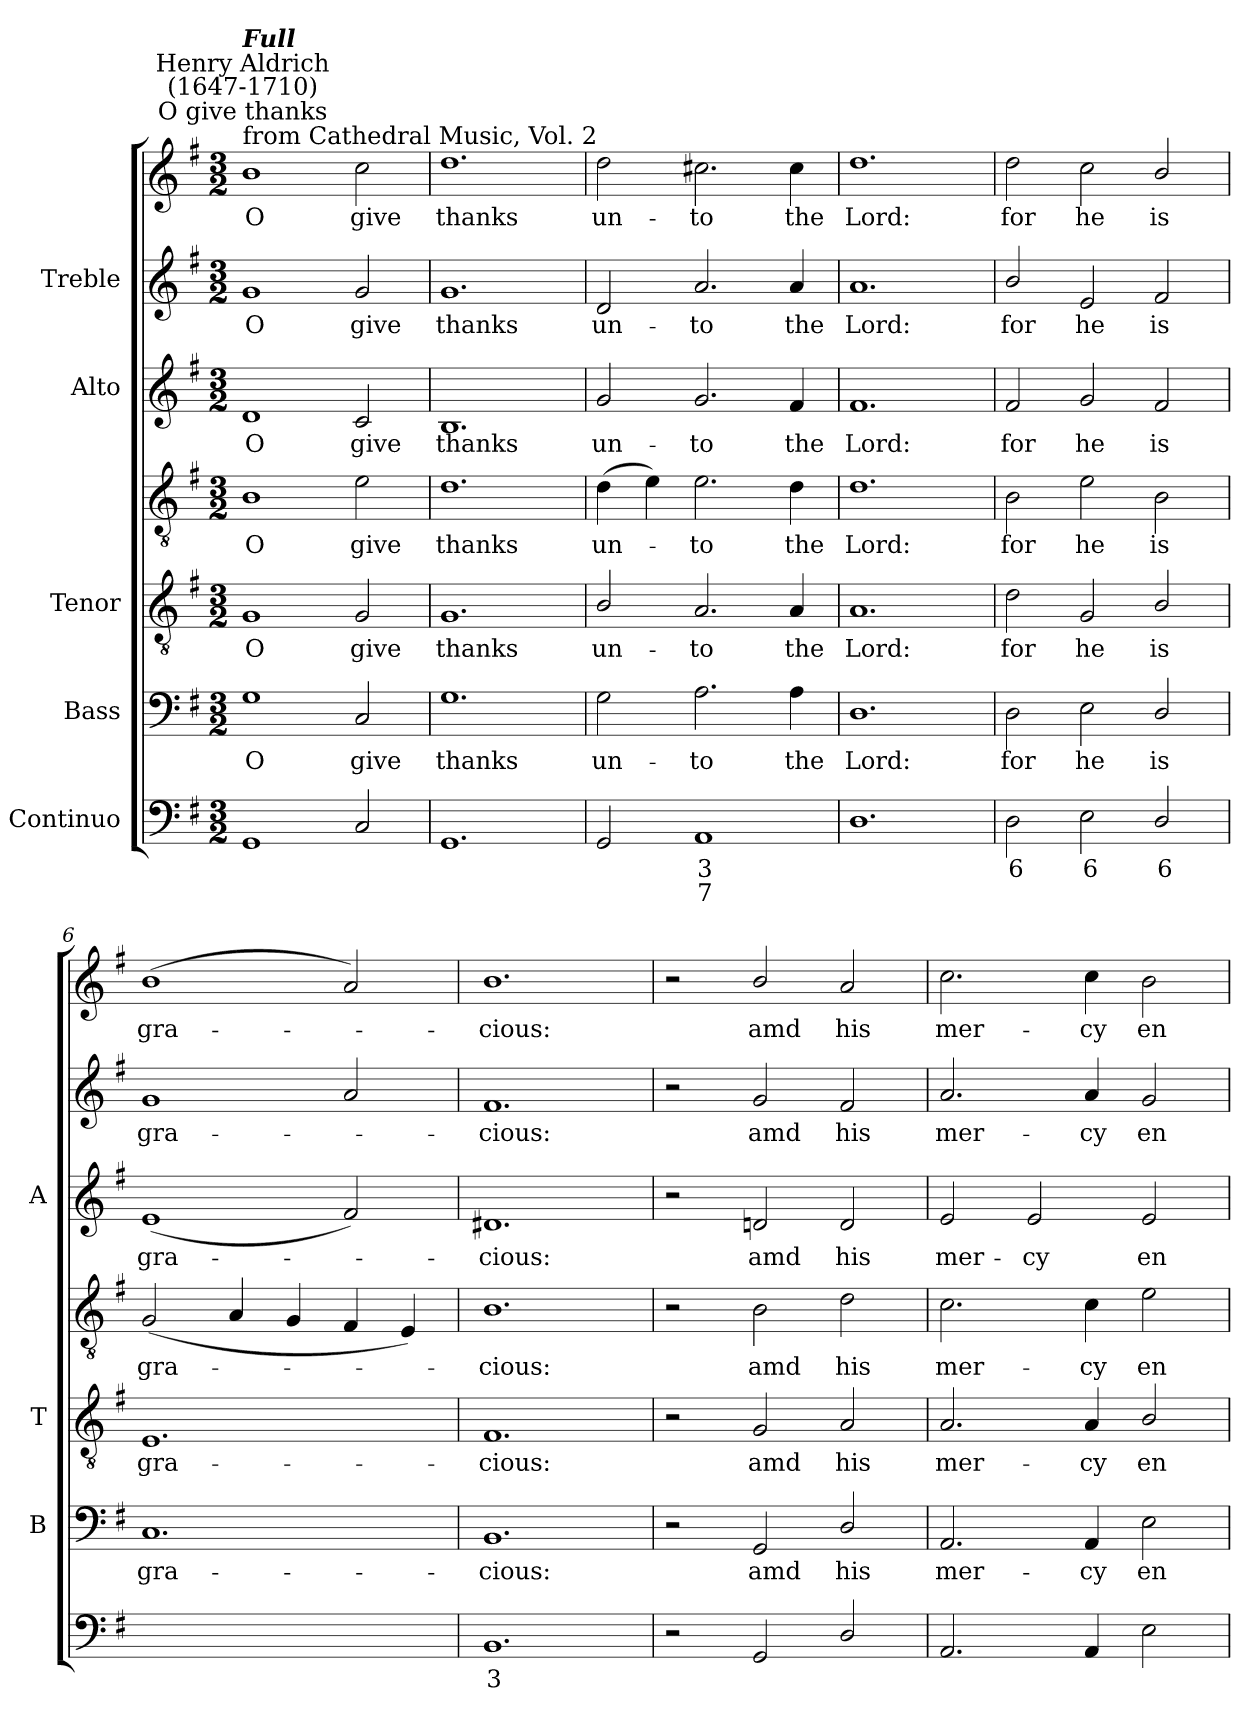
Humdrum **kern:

**kern	**text	**text	**text	**kern	**text	**kern	**text	**kern	**text	**kern	**text	**kern	**text	**kern	**text
*part5	*part5	*part5	*part5	*part4	*part4	*part3	*part3	*part3	*part3	*part2	*part2	*part1	*part1	*part1	*part1
*staff7	*staff7	*staff7	*staff7	*staff6	*staff6	*staff5	*staff5	*staff4	*staff4	*staff3	*staff3	*staff2	*staff2	*staff1	*staff1
*I"Continuo	*	*	*	*I"Bass	*	*I"Tenor	*	*	*	*I"Alto	*	*I"Treble	*	*	*
*	*	*	*	*I'B	*	*I'T	*	*	*	*I'A	*	*	*	*	*
*clefF4	*	*	*	*clefF4	*	*clefGv2	*	*clefGv2	*	*clefG2	*	*clefG2	*	*clefG2	*
*k[f#]	*	*	*	*k[f#]	*	*k[f#]	*	*k[f#]	*	*k[f#]	*	*k[f#]	*	*k[f#]	*
*G:	*	*	*	*G:	*	*G:	*	*G:	*	*G:	*	*G:	*	*G:	*
*M3/2	*	*	*	*M3/2	*	*M3/2	*	*M3/2	*	*M3/2	*	*M3/2	*	*M3/2	*
=1	=1	=1	=1	=1	=1	=1	=1	=1	=1	=1	=1	=1	=1	=1	=1
!	!	!	!	!	!	!	!	!	!	!	!	!	!	!LO:TX:a:t=from Cathedral Music, Vol. 2	!
!	!	!	!	!	!	!	!	!	!	!	!	!	!	!LO:TX:a:cj:t=O give thanks	!
!	!	!	!	!	!	!	!	!	!	!	!	!	!	!LO:TX:a:cj:t=Henry Aldrich\n(1647-1710)	!
!	!	!	!	!	!	!	!	!	!	!	!	!	!	!LO:TX:a:Bi:t=Full	!
!	!	!	!	!	!LO:LY:b	!	!LO:LY:b	!	!LO:LY:b	!	!LO:LY:b	!	!LO:LY:b	!	!LO:LY:b
1GG	.	.	.	1G	O	1G	O	1B	O	1d	O	1g	O	1b	O
!	!	!	!	!	!LO:LY:b	!	!LO:LY:b	!	!LO:LY:b	!	!LO:LY:b	!	!LO:LY:b	!	!LO:LY:b
2C	.	.	.	2C	give	2G	give	2e	give	2c	give	2g	give	2cc	give
=2	=2	=2	=2	=2	=2	=2	=2	=2	=2	=2	=2	=2	=2	=2	=2
!	!	!	!	!	!LO:LY:b	!	!LO:LY:b	!	!LO:LY:b	!	!LO:LY:b	!	!LO:LY:b	!	!LO:LY:b
1.GG	.	.	.	1.G	thanks	1.G	thanks	1.d	thanks	1.B	thanks	1.g	thanks	1.dd	thanks
=3	=3	=3	=3	=3	=3	=3	=3	=3	=3	=3	=3	=3	=3	=3	=3
!	!	!	!	!	!LO:LY:b	!	!LO:LY:b	!	!LO:LY:b	!	!LO:LY:b	!	!LO:LY:b	!	!LO:LY:b
2GG	.	.	.	2G	un-	2B/	un-	(>4d	un-	2g	un-	2d	un-	2dd	un-
.	.	.	.	.	.	.	.	4e)	.	.	.	.	.	.	.
!	!LO:LY:b	!LO:LY:b	!	!	!LO:LY:b	!	!LO:LY:b	!	!LO:LY:b	!	!LO:LY:b	!	!LO:LY:b	!	!LO:LY:b
1AA	3	7	.	2.A	-to	2.A	-to	2.e	to	2.g	-to	2.a	-to	2.cc#X	-to
!	!	!	!	!	!LO:LY:b	!	!LO:LY:b	!	!LO:LY:b	!	!LO:LY:b	!	!LO:LY:b	!	!LO:LY:b
.	.	.	.	4A	the	4A	the	4d	the	4f#	the	4a	the	4cc#	the
=4	=4	=4	=4	=4	=4	=4	=4	=4	=4	=4	=4	=4	=4	=4	=4
!	!	!	!	!	!LO:LY:b	!	!LO:LY:b	!	!LO:LY:b	!	!LO:LY:b	!	!LO:LY:b	!	!LO:LY:b
1.D	.	.	.	1.D	Lord:	1.A	Lord:	1.d	Lord:	1.f#	Lord:	1.a	Lord:	1.dd	Lord:
=5	=5	=5	=5	=5	=5	=5	=5	=5	=5	=5	=5	=5	=5	=5	=5
!	!LO:LY:b	!	!	!	!LO:LY:b	!	!LO:LY:b	!	!LO:LY:b	!	!LO:LY:b	!	!LO:LY:b	!	!LO:LY:b
2D	6	.	.	2D	for	2d	for	2B	for	2f#	for	2b/	for	2dd	for
!	!LO:LY:b	!	!	!	!LO:LY:b	!	!LO:LY:b	!	!LO:LY:b	!	!LO:LY:b	!	!LO:LY:b	!	!LO:LY:b
2E	6	.	.	2E	he	2G	he	2e	he	2g	he	2e	he	2cc	he
!	!LO:LY:b	!	!	!	!LO:LY:b	!	!LO:LY:b	!	!LO:LY:b	!	!LO:LY:b	!	!LO:LY:b	!	!LO:LY:b
2D/	6	.	.	2D/	is	2B/	is	2B	is	2f#	is	2f#	is	2b/	is
=6	=6	=6	=6	=6	=6	=6	=6	=6	=6	=6	=6	=6	=6	=6	=6
!	!LO:LY:b	!	!	!	!LO:LY:b	!	!LO:LY:b	!	!LO:LY:b	!	!LO:LY:b	!	!LO:LY:b	!	!LO:LY:b
[1Cyy	7	.	.	1.C	gra-	1.E	gra-	(<2G	gra-	(<1e	gra-	1g	gra-	(<1b	gra-
.	.	.	.	.	.	.	.	4A	.	.	.	.	.	.	.
.	.	.	.	.	.	.	.	4G	.	.	.	.	.	.	.
!	!LO:LY:b	!LO:LY:b	!LO:LY:b	!	!	!	!	!	!	!	!	!	!	!	!
2Cyy]	6	4	3	.	.	.	.	4F#	.	2f#)	.	2a	.	2a)	.
.	.	.	.	.	.	.	.	4E)	.	.	.	.	.	.	.
=7	=7	=7	=7	=7	=7	=7	=7	=7	=7	=7	=7	=7	=7	=7	=7
!	!LO:LY:b	!	!	!	!LO:LY:b	!	!LO:LY:b	!	!LO:LY:b	!	!LO:LY:b	!	!LO:LY:b	!	!LO:LY:b
1.BB	3	.	.	1.BB	-cious:	1.F#	cious:	1.B	-cious:	1.d#X	cious:	1.f#	cious:	1.b	cious:
=8	=8	=8	=8	=8	=8	=8	=8	=8	=8	=8	=8	=8	=8	=8	=8
2r	.	.	.	2r	.	2r	.	2r	.	2r	.	2r	.	2r	.
!	!	!	!	!	!LO:LY:b	!	!LO:LY:b	!	!LO:LY:b	!	!LO:LY:b	!	!LO:LY:b	!	!LO:LY:b
2GG	.	.	.	2GG	amd	2G	amd	2B	amd	2dn	amd	2g	amd	2b/	amd
!	!	!	!	!	!LO:LY:b	!	!LO:LY:b	!	!LO:LY:b	!	!LO:LY:b	!	!LO:LY:b	!	!LO:LY:b
2D/	.	.	.	2D/	his	2A	his	2d	his	2d	his	2f#	his	2a	his
=9	=9	=9	=9	=9	=9	=9	=9	=9	=9	=9	=9	=9	=9	=9	=9
!	!	!	!	!	!LO:LY:b	!	!LO:LY:b	!	!LO:LY:b	!	!LO:LY:b	!	!LO:LY:b	!	!LO:LY:b
2.AA	.	.	.	2.AA	mer-	2.A	-mer-	2.c	mer-	2e	mer-	2.a	-mer-	2.cc	mer-
!	!	!	!	!	!	!	!	!	!	!	!LO:LY:b	!	!	!	!
.	.	.	.	.	.	.	.	.	.	2e	-cy	.	.	.	.
!	!	!	!	!	!LO:LY:b	!	!LO:LY:b	!	!LO:LY:b	!	!	!	!LO:LY:b	!	!LO:LY:b
4AA	.	.	.	4AA	-cy	4A	-cy	4c	-cy	.	.	4a	-cy	4cc	-cy
!	!	!	!	!	!LO:LY:b	!	!LO:LY:b	!	!LO:LY:b	!	!LO:LY:b	!	!LO:LY:b	!	!LO:LY:b
2E	.	.	.	2E	en-	2B/	en-	2e	en-	2e	en-	2g	en-	2b	en-
=	=	=	=	=	=	=	=	=	=	=	=	=	=	=	=
*-	*-	*-	*-	*-	*-	*-	*-	*-	*-	*-	*-	*-	*-	*-	*-
